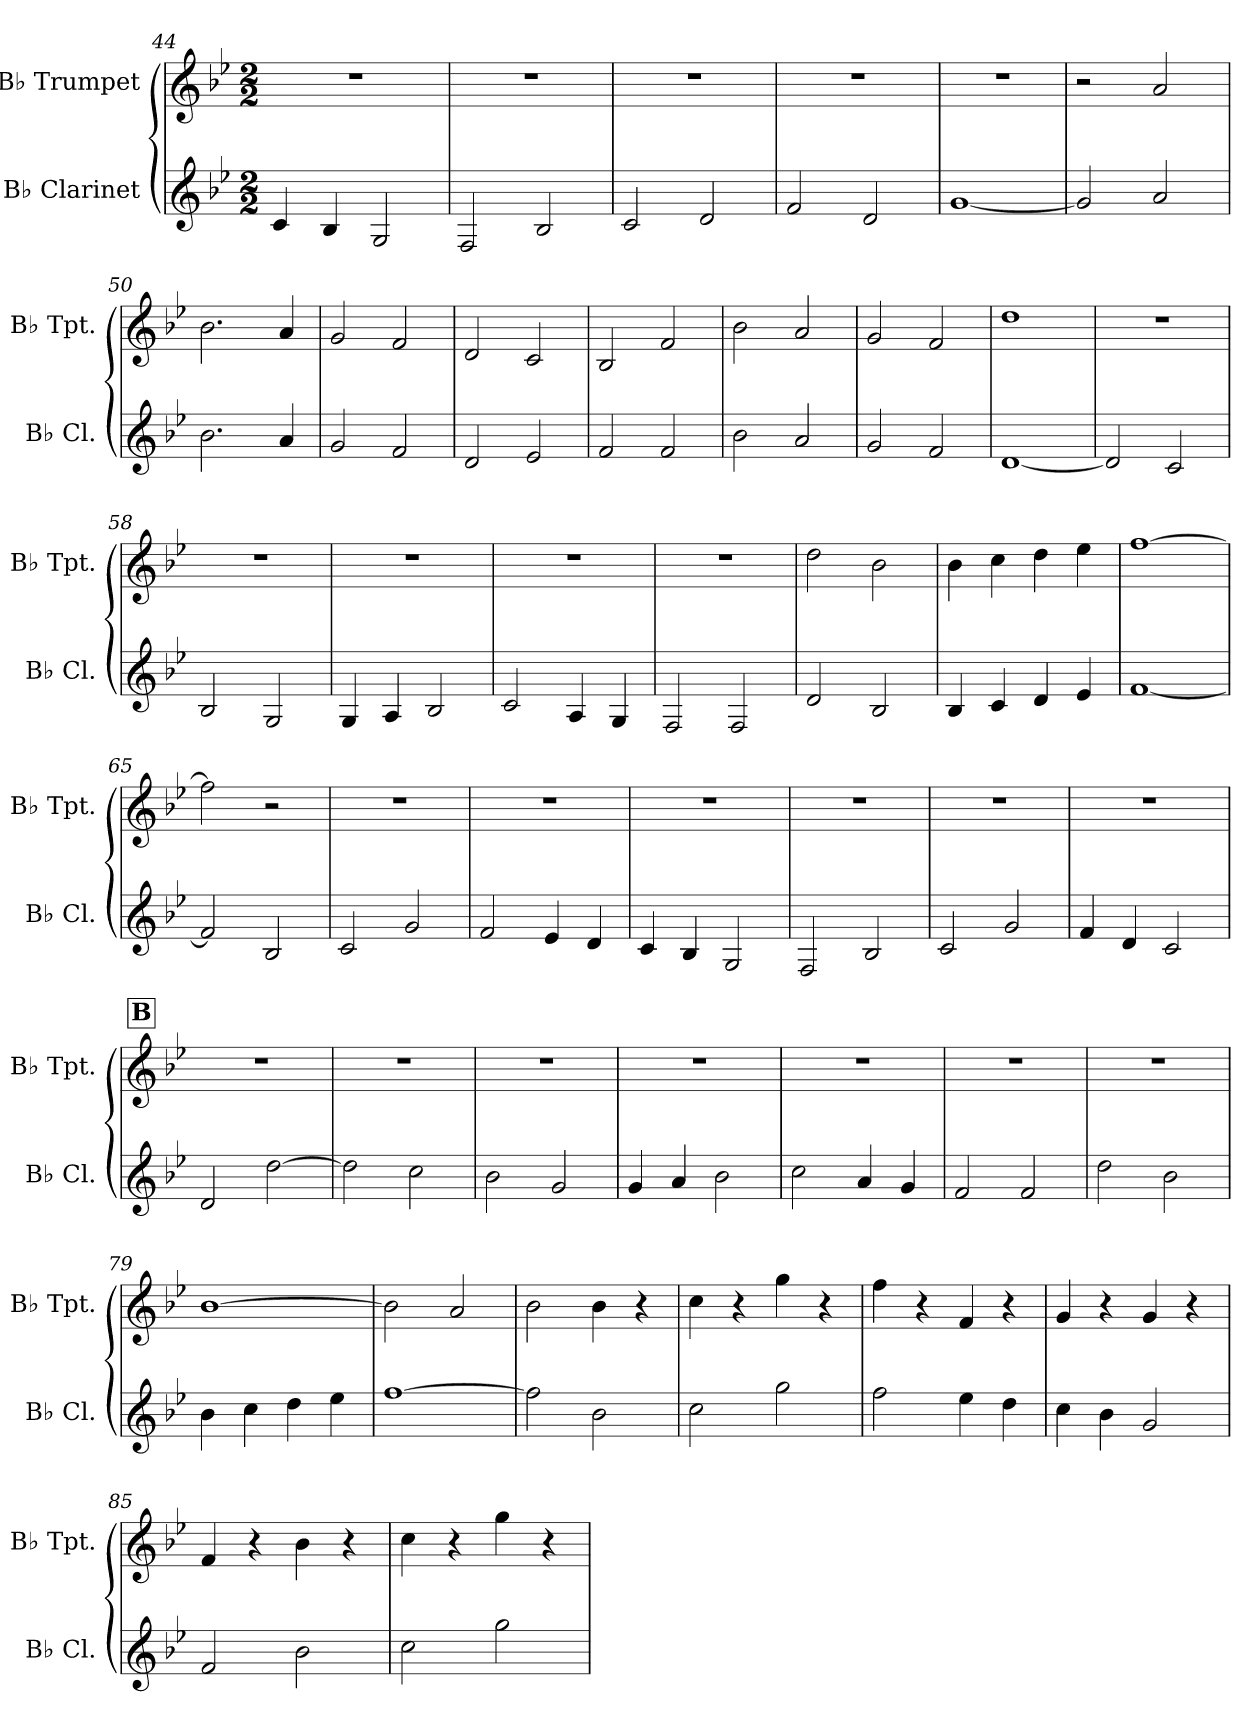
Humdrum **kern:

**kern	**kern
*part2	*part1
*staff2	*staff1
*I"B♭ Clarinet	*I"B♭ Trumpet
*I'B♭ Cl.	*I'B♭ Tpt.
*clefG2	*clefG2
*ITrd1c2	*ITrd1c2
*k[b-e-a-d-]	*k[b-e-a-d-]
*M2/2	*M2/2
=44	=44
4B-/	1r
4A-/	.
2F/	.
=45	=45
2E-/	1r
2A-/	.
=46	=46
2B-/	1r
2c/	.
!!LO:LB:g=z
=47	=47
2e-/	1r
2c/	.
=48	=48
[1f	1r
=49	=49
2f/]	2r
2g/	2g/
=50	=50
2.a-\	2.a-\
4g/	4g/
=51	=51
2f/	2f/
2e-/	2e-/
=52	=52
2c/	2c/
2d-/	2B-/
=53	=53
2e-/	2A-/
2e-/	2e-/
=54	=54
2a-\	2a-\
2g/	2g/
=55	=55
2f/	2f/
2e-/	2e-/
=56	=56
[1c	1cc
=57	=57
2c/]	1r
2B-/	.
=58	=58
2A-/	1r
2F/	.
=59	=59
4F/	1r
4G/	.
2A-/	.
=60	=60
2B-/	1r
4G/	.
4F/	.
=61	=61
2E-/	1r
2E-/	.
=62	=62
2c/	2cc\
2A-/	2a-\
!!LO:LB:g=z
=63	=63
4A-/	4a-\
4B-/	4b-\
4c/	4cc\
4d-/	4dd-\
=64	=64
[1e-	[1ee-
=65	=65
2e-/]	2ee-\]
2A-/	2r
=66	=66
2B-/	1r
2f/	.
=67	=67
2e-/	1r
4d-/	.
4c/	.
=68	=68
4B-/	1r
4A-/	.
2F/	.
=69	=69
2E-/	1r
2A-/	.
=70	=70
2B-/	1r
2f/	.
=71	=71
4e-/	1r
4c/	.
2B-/	.
!!LO:REH:place=s1:b:B:fs=14:t=B
=72	=72
2c/	1r
[2cc\	.
=73	=73
2cc\]	1r
2b-\	.
=74	=74
2a-\	1r
2f/	.
=75	=75
4f/	1r
4g/	.
2a-\	.
=76	=76
2b-\	1r
4g/	.
4f/	.
=77	=77
2e-/	1r
2e-/	.
!!LO:LB:g=z
=78	=78
2cc\	1r
2a-\	.
=79	=79
4a-\	[1a-
4b-\	.
4cc\	.
4dd-\	.
=80	=80
[1ee-	2a-\]
.	2g/
=81	=81
2ee-\]	2a-\
2a-\	4a-\
.	4r
=82	=82
2b-\	4b-\
.	4r
2ff\	4ff\
.	4r
=83	=83
2ee-\	4ee-\
.	4r
4dd-\	4e-/
4cc\	4r
=84	=84
4b-\	4f/
4a-\	4r
2f/	4f/
.	4r
=85	=85
2e-/	4e-/
.	4r
2a-\	4a-\
.	4r
=86	=86
2b-\	4b-\
.	4r
2ff\	4ff\
.	4r
=	=
*-	*-
